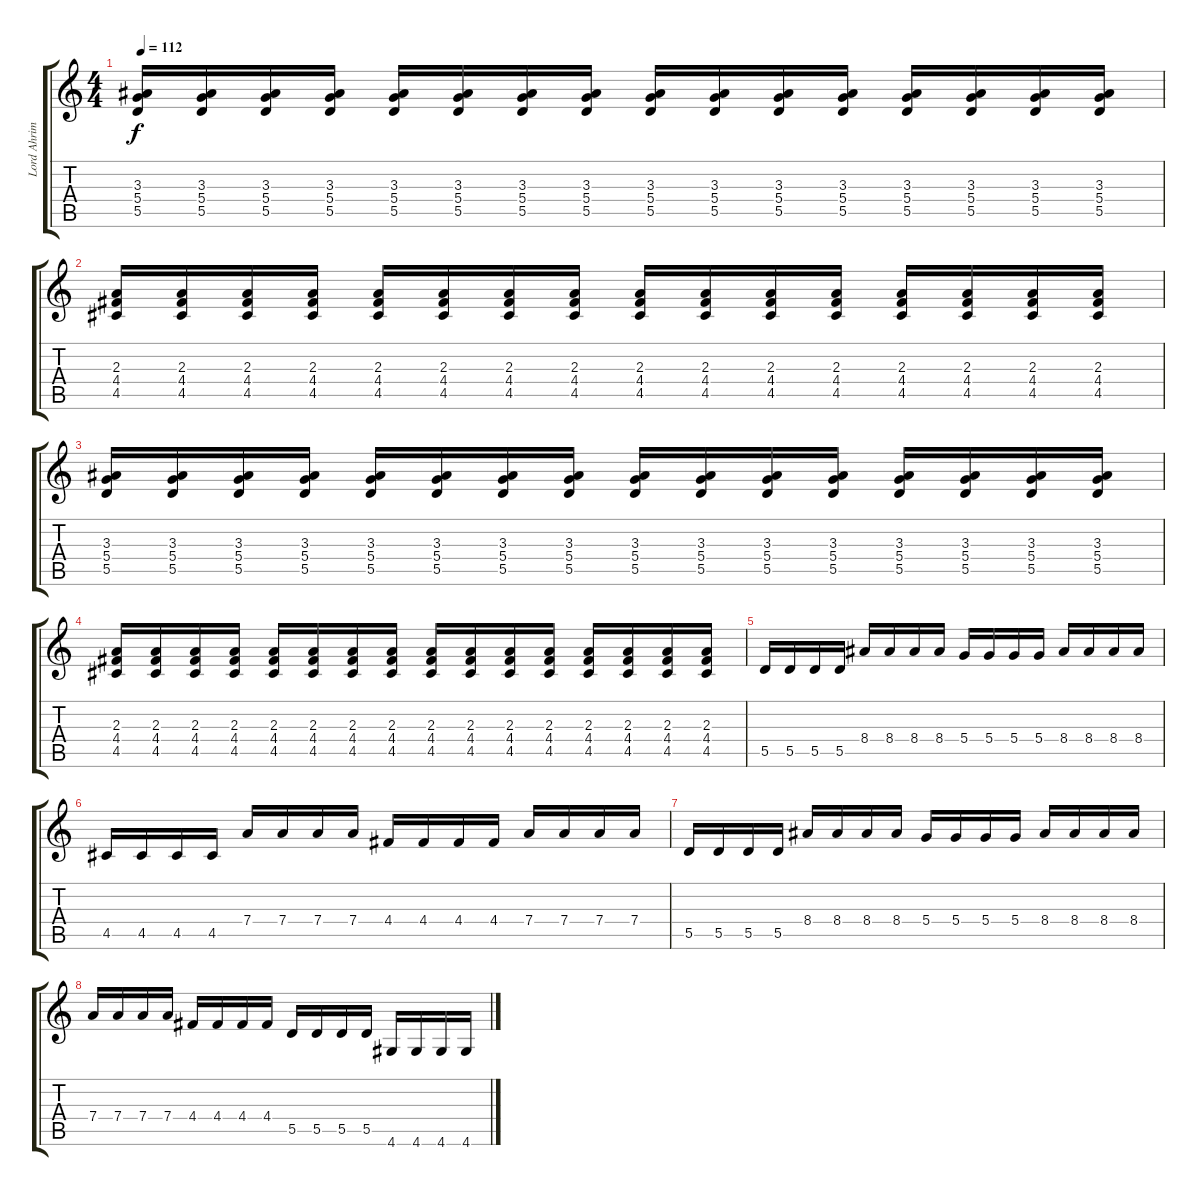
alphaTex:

\track ("Lord Ahriman" "Lord Ahrim") {instrument acousticguitarnylon}
\staff {score tabs}
\tuning (E4 B3 G3 D3 A2 E2) {hide}
\ts (4 4)
\tempo 112
\clef g2
\ks c
(3.3 5.4 5.5).16{dy f} (3.3 5.4 5.5).16 (3.3 5.4 5.5).16 (3.3 5.4 5.5).16 (3.3 5.4 5.5).16 (3.3 5.4 5.5).16 (3.3 5.4 5.5).16 (3.3 5.4 5.5).16 (3.3 5.4 5.5).16 (3.3 5.4 5.5).16 (3.3 5.4 5.5).16 (3.3 5.4 5.5).16 (3.3 5.4 5.5).16 (3.3 5.4 5.5).16 (3.3 5.4 5.5).16 (3.3 5.4 5.5).16 |
(2.3 4.4 4.5).16 (2.3 4.4 4.5).16 (2.3 4.4 4.5).16 (2.3 4.4 4.5).16 (2.3 4.4 4.5).16 (2.3 4.4 4.5).16 (2.3 4.4 4.5).16 (2.3 4.4 4.5).16 (2.3 4.4 4.5).16 (2.3 4.4 4.5).16 (2.3 4.4 4.5).16 (2.3 4.4 4.5).16 (2.3 4.4 4.5).16 (2.3 4.4 4.5).16 (2.3 4.4 4.5).16 (2.3 4.4 4.5).16 |
(3.3 5.4 5.5).16 (3.3 5.4 5.5).16 (3.3 5.4 5.5).16 (3.3 5.4 5.5).16 (3.3 5.4 5.5).16 (3.3 5.4 5.5).16 (3.3 5.4 5.5).16 (3.3 5.4 5.5).16 (3.3 5.4 5.5).16 (3.3 5.4 5.5).16 (3.3 5.4 5.5).16 (3.3 5.4 5.5).16 (3.3 5.4 5.5).16 (3.3 5.4 5.5).16 (3.3 5.4 5.5).16 (3.3 5.4 5.5).16 |
(2.3 4.4 4.5).16 (2.3 4.4 4.5).16 (2.3 4.4 4.5).16 (2.3 4.4 4.5).16 (2.3 4.4 4.5).16 (2.3 4.4 4.5).16 (2.3 4.4 4.5).16 (2.3 4.4 4.5).16 (2.3 4.4 4.5).16 (2.3 4.4 4.5).16 (2.3 4.4 4.5).16 (2.3 4.4 4.5).16 (2.3 4.4 4.5).16 (2.3 4.4 4.5).16 (2.3 4.4 4.5).16 (2.3 4.4 4.5).16 |
5.5.16 5.5.16 5.5.16 5.5.16 8.4.16 8.4.16 8.4.16 8.4.16 5.4.16 5.4.16 5.4.16 5.4.16 8.4.16 8.4.16 8.4.16 8.4.16 |
4.5.16 4.5.16 4.5.16 4.5.16 7.4.16 7.4.16 7.4.16 7.4.16 4.4.16 4.4.16 4.4.16 4.4.16 7.4.16 7.4.16 7.4.16 7.4.16 |
5.5.16 5.5.16 5.5.16 5.5.16 8.4.16 8.4.16 8.4.16 8.4.16 5.4.16 5.4.16 5.4.16 5.4.16 8.4.16 8.4.16 8.4.16 8.4.16 |
7.4.16 7.4.16 7.4.16 7.4.16 4.4.16 4.4.16 4.4.16 4.4.16 5.5.16 5.5.16 5.5.16 5.5.16 4.6.16 4.6.16 4.6.16 4.6.16
